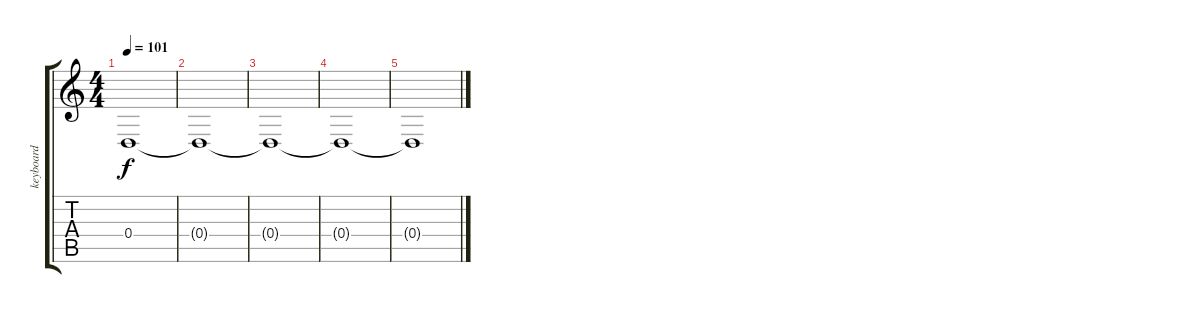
\track ("keyboard" "keyboard") {instrument stringensemble1}
\staff {score tabs}
\tuning (E4 B3 G3 D3 A2 E2) {hide}
\ts (4 4)
\tempo 101
\clef g2
\ks c
0.4{t}.1{dy f} |
0.4{t}.1 |
0.4{t}.1 |
0.4{t}.1 |
0.4{t}.1
